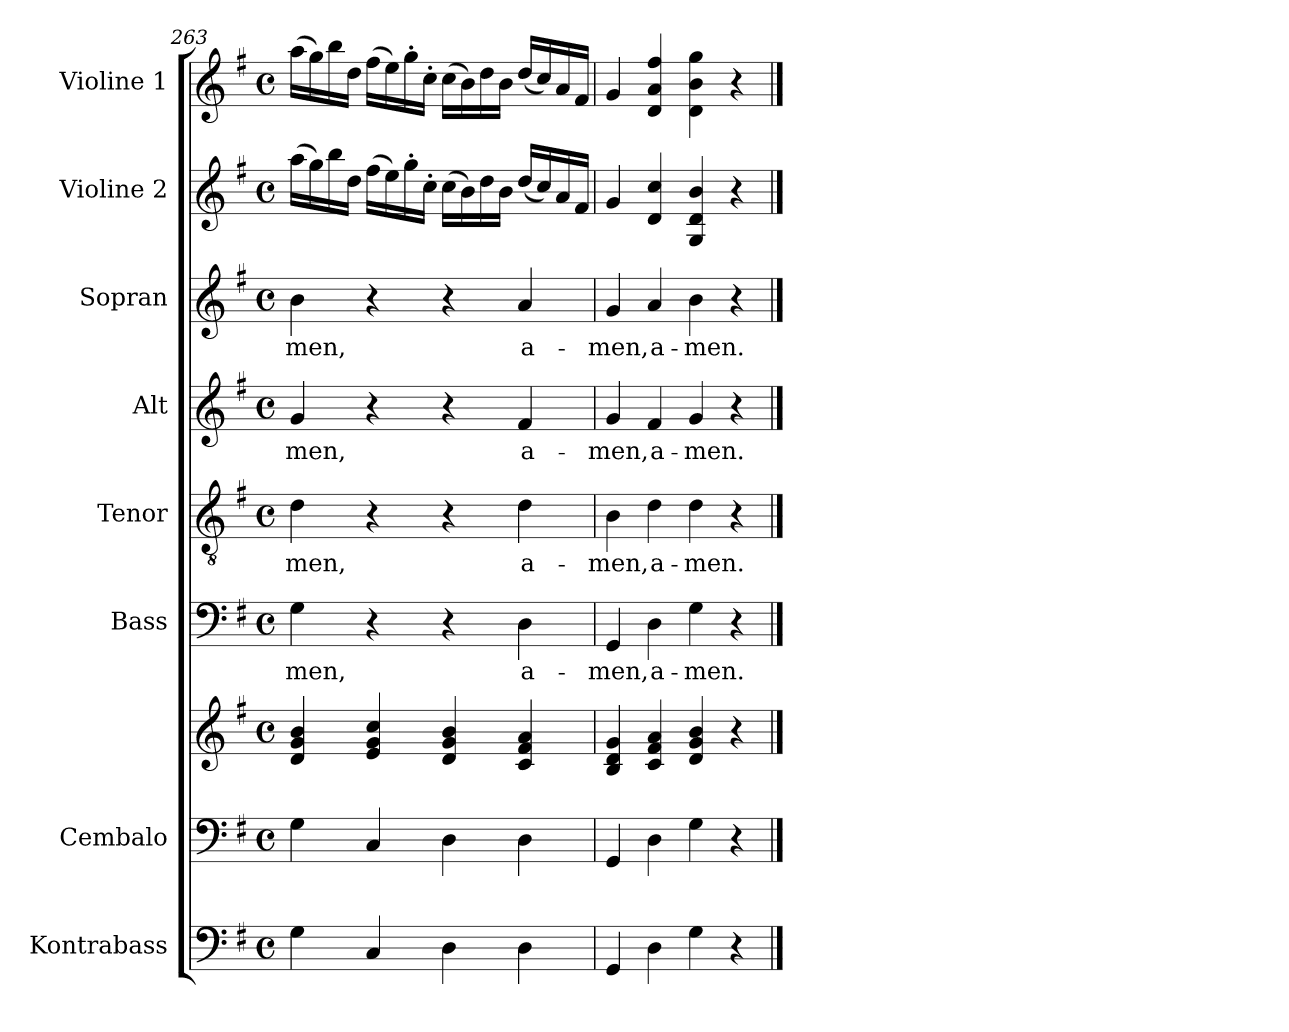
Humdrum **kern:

**kern	**kern	**kern	**kern	**text	**kern	**text	**kern	**text	**kern	**text	**kern	**kern
*part8	*part7	*part7	*part6	*part6	*part5	*part5	*part4	*part4	*part3	*part3	*part2	*part1
*staff9	*staff8	*staff7	*staff6	*staff6	*staff5	*staff5	*staff4	*staff4	*staff3	*staff3	*staff2	*staff1
*I"Kontrabass	*I"Cembalo	*	*I"Bass	*	*I"Tenor	*	*I"Alt	*	*I"Sopran	*	*I"Violine 2	*I"Violine 1
*I'Kb.	*I'Cemb.	*	*I'B.	*	*I'T.	*	*I'A.	*	*I'S.	*	*I'Vl. 2	*I'Vl. 1
*clefF4	*clefF4	*clefG2	*clefF4	*	*clefGv2	*	*clefG2	*	*clefG2	*	*clefG2	*clefG2
*ITrd7c12	*	*	*	*	*	*	*	*	*	*	*	*
*k[f#]	*k[f#]	*k[f#]	*k[f#]	*	*k[f#]	*	*k[f#]	*	*k[f#]	*	*k[f#]	*k[f#]
*G:	*G:	*G:	*G:	*	*G:	*	*G:	*	*G:	*	*G:	*G:
*M4/4	*M4/4	*M4/4	*M4/4	*	*M4/4	*	*M4/4	*	*M4/4	*	*M4/4	*M4/4
*met(c)	*met(c)	*met(c)	*met(c)	*	*met(c)	*	*met(c)	*	*met(c)	*	*met(c)	*met(c)
=263	=263	=263	=263	=263	=263	=263	=263	=263	=263	=263	=263	=263
!	!	!	!	!LO:LY:b	!	!LO:LY:b	!	!LO:LY:b	!	!LO:LY:b	!	!
4GG\	4G\	4d/ 4g/ 4b/	4G\	-men,	4d\	-men,	4g/	-men,	4b\	-men,	(>16aa\LL	(>16aa\LL
.	.	.	.	.	.	.	.	.	.	.	16gg\)	16gg\)
.	.	.	.	.	.	.	.	.	.	.	16bb\	16bb\
.	.	.	.	.	.	.	.	.	.	.	16dd\JJ	16dd\JJ
4CC/	4C/	4e/ 4g/ 4cc/	4r	.	4r	.	4r	.	4r	.	(>16ff#\LL	(>16ff#\LL
.	.	.	.	.	.	.	.	.	.	.	16ee\)	16ee\)
.	.	.	.	.	.	.	.	.	.	.	16gg'>\	16gg'>\
.	.	.	.	.	.	.	.	.	.	.	16cc'>\JJ	16cc'>\JJ
4DD\	4D\	4d/ 4g/ 4b/	4r	.	4r	.	4r	.	4r	.	(>16cc\LL	(>16cc\LL
.	.	.	.	.	.	.	.	.	.	.	16b\)	16b\)
.	.	.	.	.	.	.	.	.	.	.	16dd\	16dd\
.	.	.	.	.	.	.	.	.	.	.	16b\JJ	16b\JJ
!	!	!	!	!LO:LY:b	!	!LO:LY:b	!	!LO:LY:b	!	!LO:LY:b	!	!
4DD\	4D\	4c/ 4f#/ 4a/	4D\	a-	4d\	a-	4f#/	a-	4a/	a-	(<16dd/LL	(<16dd/LL
.	.	.	.	.	.	.	.	.	.	.	16cc/)	16cc/)
.	.	.	.	.	.	.	.	.	.	.	16a/	16a/
.	.	.	.	.	.	.	.	.	.	.	16f#/JJ	16f#/JJ
=264	=264	=264	=264	=264	=264	=264	=264	=264	=264	=264	=264	=264
!	!	!	!	!LO:LY:b	!	!LO:LY:b	!	!LO:LY:b	!	!LO:LY:b	!	!
4GGG/	4GG/	4B/ 4d/ 4g/	4GG/	-men,	4B\	-men,	4g/	-men,	4g/	-men,	4g/	4g/
!	!	!	!	!LO:LY:b	!	!LO:LY:b	!	!LO:LY:b	!	!LO:LY:b	!	!
4DD\	4D\	4c/ 4f#/ 4a/	4D\	a-	4d\	a-	4f#/	a-	4a/	a-	4d/ 4cc/	4d/ 4a/ 4ff#/
!	!	!	!	!LO:LY:b	!	!LO:LY:b	!	!LO:LY:b	!	!LO:LY:b	!	!
4GG\	4G\	4d/ 4g/ 4b/	4G\	-men.	4d\	-men.	4g/	-men.	4b\	-men.	4G/ 4d/ 4b/	4d\ 4b\ 4gg\
4r	4r	4r	4r	.	4r	.	4r	.	4r	.	4r	4r
==	==	==	==	==	==	==	==	==	==	==	==	==
*-	*-	*-	*-	*-	*-	*-	*-	*-	*-	*-	*-	*-
